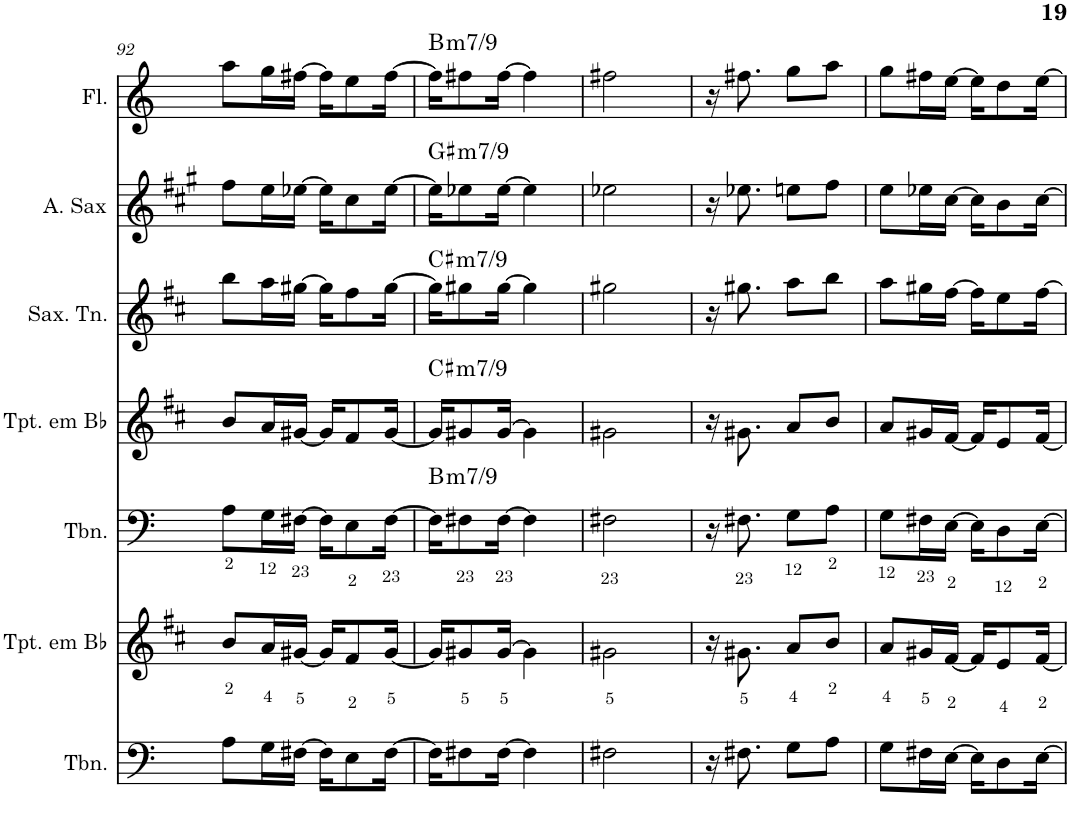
**kern	**kern	**kern	**harte	**kern	**harte	**kern	**harte	**kern	**harte	**kern	**harte
*part7	*part6	*part5	*part5	*part4	*part4	*part3	*part3	*part2	*part2	*part1	*part1
*staff7	*staff6	*staff5	*	*staff4	*	*staff3	*	*staff2	*	*staff1	*
*I"Trombone	*I"Trompete em Bb	*I"Trombone	*	*I"Trompete em Bb	*	*I"Saxofone Tenor	*	*I"Saxofone Alto	*	*I"Flauta Transversal	*
*I'Tbn.	*I'Tpt. em Bb	*I'Tbn.	*	*I'Tpt. em Bb	*	*I'Sax. Tn.	*	*	*	*I'Fl.	*
!!LO:PB:g=z
*clefF4	*clefG2	*clefF4	*	*clefG2	*	*clefG2	*	*clefG2	*	*clefG2	*
*	*Trd1c2	*	*	*Trd1c2	*	*Trd8c14	*	*Trd5c9	*	*	*
*k[]	*k[f#c#]	*k[]	*	*k[f#c#]	*	*k[f#c#]	*	*k[f#c#g#]	*	*k[]	*
*M4/4	*M4/4	*M4/4	*	*M4/4	*	*M4/4	*	*M4/4	*	*M4/4	*
=92	=92	=92	=92	=92	=92	=92	=92	=92	=92	=92	=92
8A\L	8b/L	8A\L	.	8b/L	.	8bb\L	.	8ff#\L	.	8aa\L	.
16G\L	16a/L	16G\L	.	16a/L	.	16aa\L	.	16ee\L	.	16gg\L	.
[16F#X\JJ	[16g#X/JJ	[16F#X\JJ	.	[16g#X/JJ	.	[16gg#X\JJ	.	[16ee-X\JJ	.	[16ff#X\JJ	.
16F#\KL]	16g#/KL]	16F#\KL]	.	16g#/KL]	.	16gg#\KL]	.	16ee-\KL]	.	16ff#\KL]	.
8E\	8f#/	8E\	.	8f#/	.	8ff#\	.	8cc#\	.	8ee\	.
[16F#\Jk	[16g#/Jk	[16F#\Jk	.	[16g#/Jk	.	[16gg#\Jk	.	[16ee-\Jk	.	[16ff#\Jk	.
=93	=93	=93	=93	=93	=93	=93	=93	=93	=93	=93	=93
!	!	!	!LO:H:kt=m7/9	!	!LO:H:kt=m7/9	!	!LO:H:kt=m7/9	!	!LO:H:kt=m7/9	!	!LO:H:kt=m7/9
16F#\KL]	16g#/KL]	16F#\KL]	B:min	16g#/KL]	C#:min	16gg#\KL]	C#:min	16ee-\KL]	G#:min	16ff#\KL]	B:min
8F#X\	8g#X/	8F#X\	.	8g#X/	.	8gg#X\	.	8ee-X\	.	8ff#X\	.
[16F#\Jk	[16g#/Jk	[16F#\Jk	.	[16g#/Jk	.	[16gg#\Jk	.	[16ee-\Jk	.	[16ff#\Jk	.
4F#\]	4g#\]	4F#\]	.	4g#\]	.	4gg#\]	.	4ee-\]	.	4ff#\]	.
=94	=94	=94	=94	=94	=94	=94	=94	=94	=94	=94	=94
2F#X\	2g#X\	2F#X\	.	2g#X\	.	2gg#X\	.	2ee-X\	.	2ff#X\	.
=95	=95	=95	=95	=95	=95	=95	=95	=95	=95	=95	=95
16r	16r	16r	.	16r	.	16r	.	16r	.	16r	.
8.F#X\	8.g#X\	8.F#X\	.	8.g#X\	.	8.gg#X\	.	8.ee-X\	.	8.ff#X\	.
8G\L	8a/L	8G\L	.	8a/L	.	8aa\L	.	8een\L	.	8gg\L	.
8A\J	8b/J	8A\J	.	8b/J	.	8bb\J	.	8ff#\J	.	8aa\J	.
=96	=96	=96	=96	=96	=96	=96	=96	=96	=96	=96	=96
8G\L	8a/L	8G\L	.	8a/L	.	8aa\L	.	8ee\L	.	8gg\L	.
16F#X\L	16g#X/L	16F#X\L	.	16g#X/L	.	16gg#X\L	.	16ee-X\L	.	16ff#X\L	.
[16E\JJ	[16f#/JJ	[16E\JJ	.	[16f#/JJ	.	[16ff#\JJ	.	[16cc#\JJ	.	[16ee\JJ	.
16E\KL]	16f#/KL]	16E\KL]	.	16f#/KL]	.	16ff#\KL]	.	16cc#\KL]	.	16ee\KL]	.
8D\	8e/	8D\	.	8e/	.	8ee\	.	8b\	.	8dd\	.
[16E\Jk	[16f#/Jk	[16E\Jk	.	[16f#/Jk	.	[16ff#\Jk	.	[16cc#\Jk	.	[16ee\Jk	.
=	=	=	=	=	=	=	=	=	=	=	=
*-	*-	*-	*-	*-	*-	*-	*-	*-	*-	*-	*-
